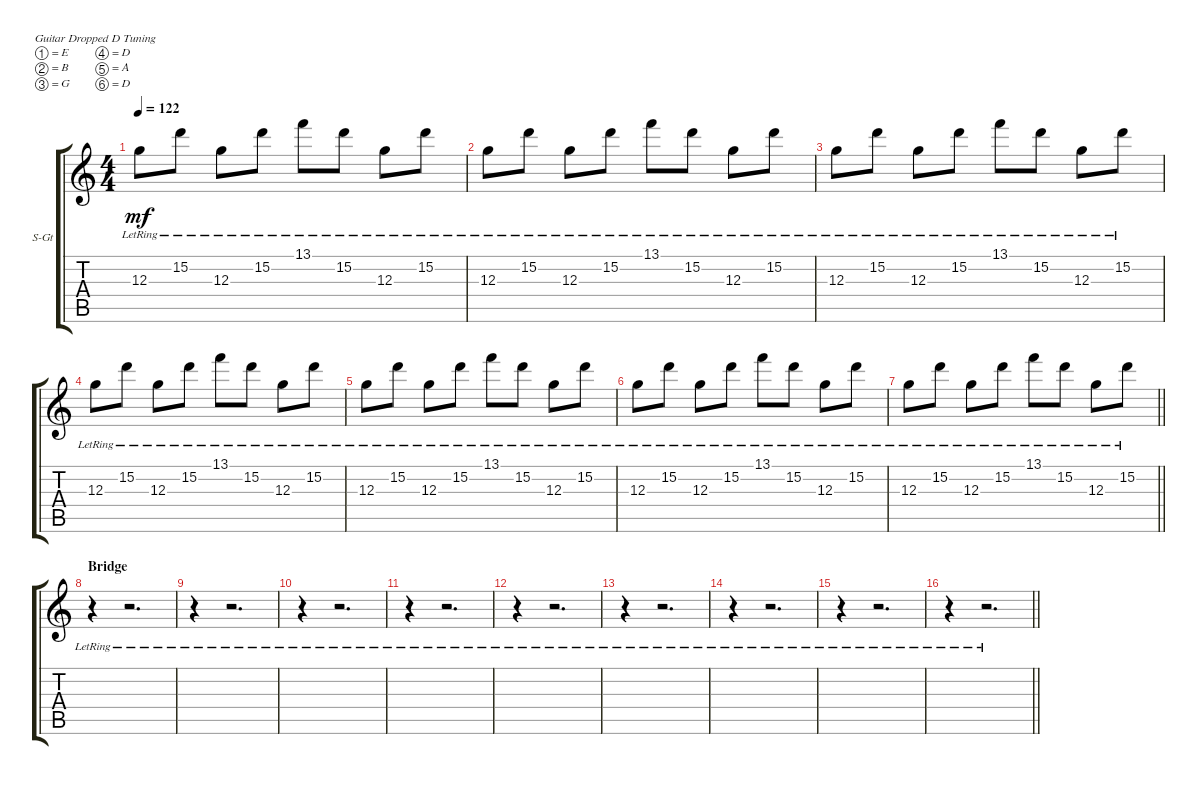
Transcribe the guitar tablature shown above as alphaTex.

\bracketExtendMode groupsimilarinstruments
\firstSystemTrackNameOrientation horizontal
\otherSystemsTrackNameOrientation horizontal
\track ("Piano RH [Mike Shinoda]" "S-Gt") {instrument acousticgrandpiano}
\staff {score tabs}
\tuning (E4 B3 G3 D3 A2 D2)
\displaytranspose 12
\ts (4 4)
\tempo 122
\clef g2
\ks c
12.3{lr}.8{dy mf} 15.2{lr}.8 12.3{lr}.8 15.2{lr}.8 13.1{lr}.8 15.2{lr}.8 12.3{lr}.8 15.2{lr}.8 |
12.3{lr}.8 15.2{lr}.8 12.3{lr}.8 15.2{lr}.8 13.1{lr}.8 15.2{lr}.8 12.3{lr}.8 15.2{lr}.8 |
12.3{lr}.8 15.2{lr}.8 12.3{lr}.8 15.2{lr}.8 13.1{lr}.8 15.2{lr}.8 12.3{lr}.8 15.2{lr}.8 |
12.3{lr}.8 15.2{lr}.8 12.3{lr}.8 15.2{lr}.8 13.1{lr}.8 15.2{lr}.8 12.3{lr}.8 15.2{lr}.8 |
12.3{lr}.8 15.2{lr}.8 12.3{lr}.8 15.2{lr}.8 13.1{lr}.8 15.2{lr}.8 12.3{lr}.8 15.2{lr}.8 |
12.3{lr}.8 15.2{lr}.8 12.3{lr}.8 15.2{lr}.8 13.1{lr}.8 15.2{lr}.8 12.3{lr}.8 15.2{lr}.8 |
\barLineRight lightlight
12.3{lr}.8 15.2{lr}.8 12.3{lr}.8 15.2{lr}.8 13.1{lr}.8 15.2{lr}.8 12.3{lr}.8 15.2{lr}.8 |
\section ("" "Bridge")
r.4 r.2{d} |
r.4 r.2{d} |
r.4 r.2{d} |
r.4 r.2{d} |
r.4 r.2{d} |
r.4 r.2{d} |
r.4 r.2{d} |
r.4 r.2{d} |
\barLineRight lightlight
r.4 r.2{d}
